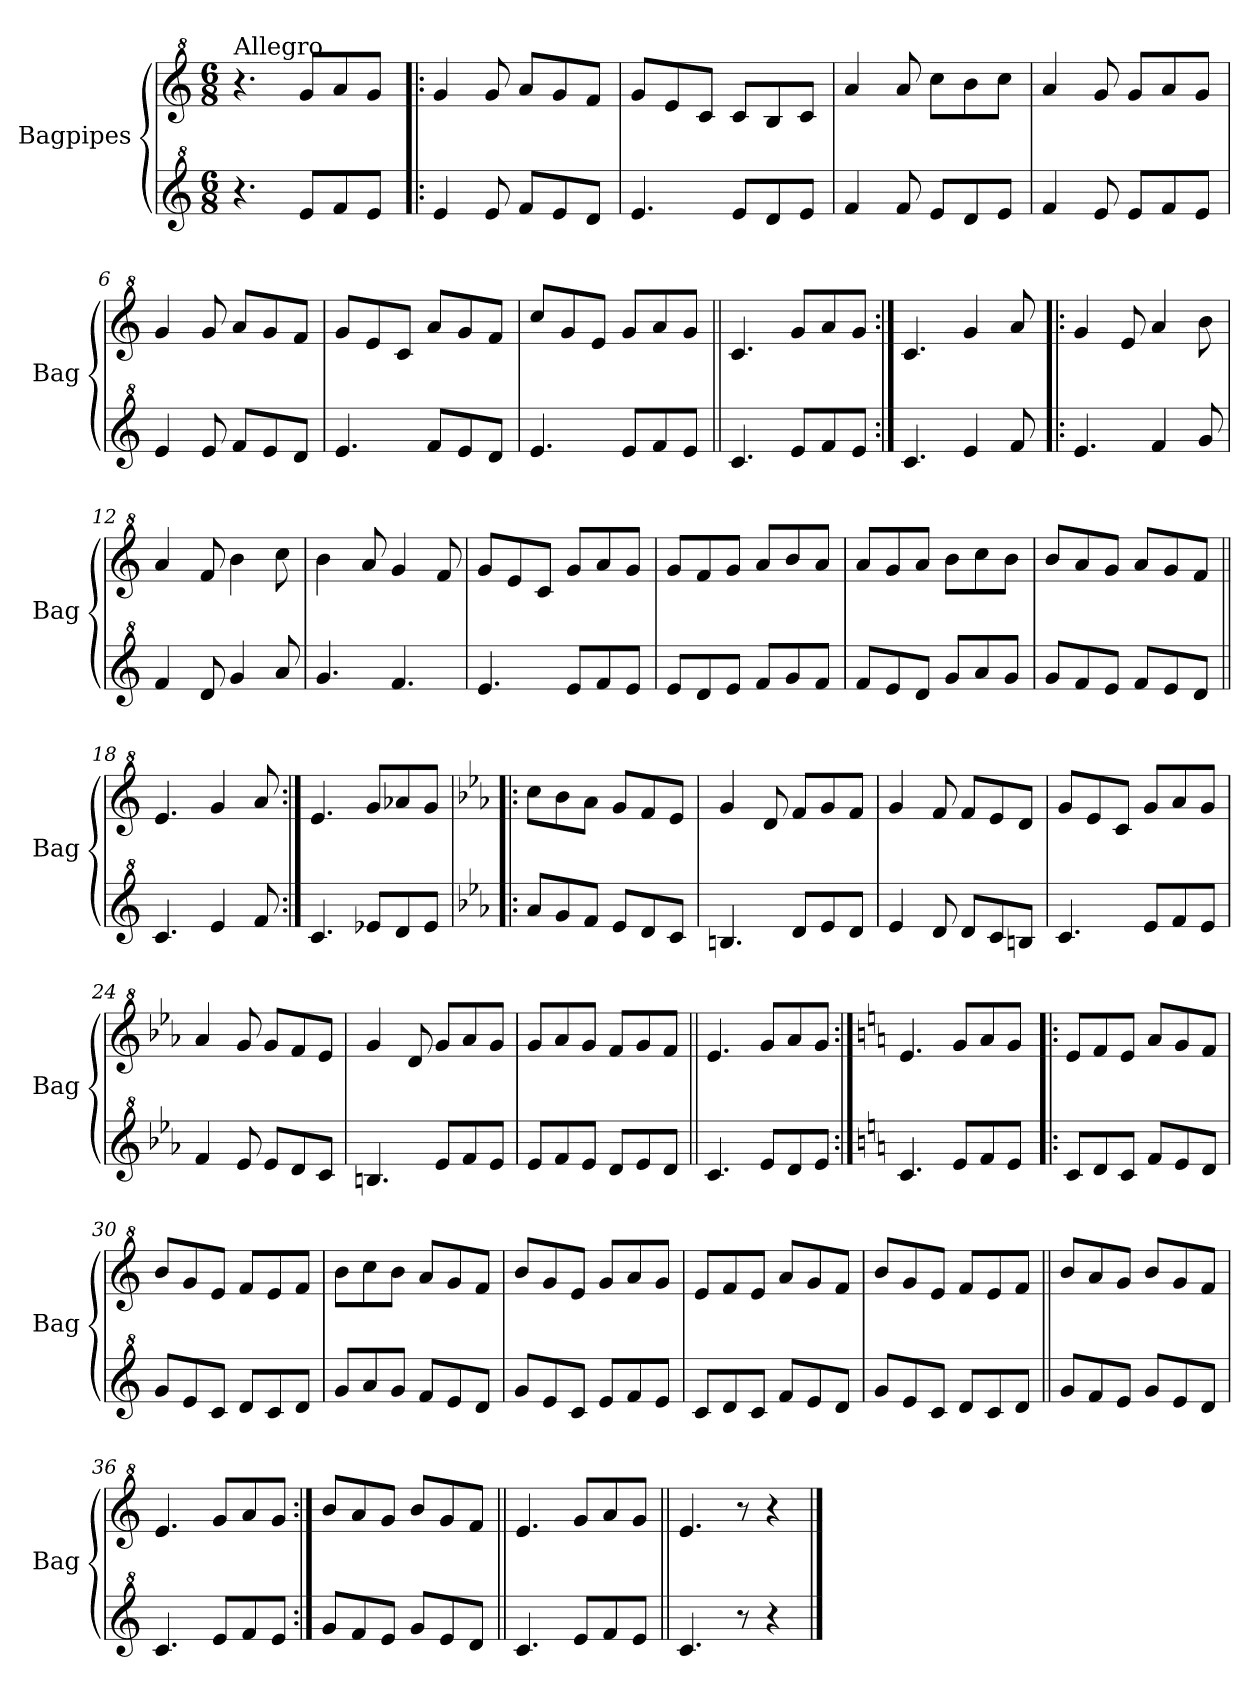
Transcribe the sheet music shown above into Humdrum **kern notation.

**kern	**kern
*part2	*part1
*staff2	*staff1
*I"Bagpipes	*I"Bagpipes
*I'Bag	*I'Bag
*clefG^2	*clefG^2
*k[]	*k[]
*C:	*C:
*M6/8	*M6/8
=1	=1
!	!LO:TX:a:t=Allegro
4.r	4.r
8ee/L	8gg/L
8ff/	8aa/
8ee/J	8gg/J
=2!|:	=2!|:
4ee/	4gg/
8ee/	8gg/
8ff/L	8aa/L
8ee/	8gg/
8dd/J	8ff/J
=3	=3
4.ee/	8gg/L
.	8ee/
.	8cc/J
8ee/L	8cc/L
8dd/	8b/
8ee/J	8cc/J
=4	=4
4ff/	4aa/
8ff/	8aa/
8ee/L	8ccc\L
8dd/	8bb\
8ee/J	8ccc\J
=5	=5
4ff/	4aa/
8ee/	8gg/
8ee/L	8gg/L
8ff/	8aa/
8ee/J	8gg/J
=6	=6
4ee/	4gg/
8ee/	8gg/
8ff/L	8aa/L
8ee/	8gg/
8dd/J	8ff/J
=7	=7
4.ee/	8gg/L
.	8ee/
.	8cc/J
8ff/L	8aa/L
8ee/	8gg/
8dd/J	8ff/J
!!LO:LB:g=z
=8	=8
4.ee/	8ccc/L
.	8gg/
.	8ee/J
8ee/L	8gg/L
8ff/	8aa/
8ee/J	8gg/J
=9||	=9||
4.cc/	4.cc/
8ee/L	8gg/L
8ff/	8aa/
8ee/J	8gg/J
=10:|!	=10:|!
4.cc/	4.cc/
4ee/	4gg/
8ff/	8aa/
=11!|:	=11!|:
4.ee/	4gg/
.	8ee/
4ff/	4aa/
8gg/	8bb\
=12	=12
4ff/	4aa/
8dd/	8ff/
4gg/	4bb\
8aa/	8ccc\
=13	=13
4.gg/	4bb\
.	8aa/
4.ff/	4gg/
.	8ff/
=14	=14
4.ee/	8gg/L
.	8ee/
.	8cc/J
8ee/L	8gg/L
8ff/	8aa/
8ee/J	8gg/J
=15	=15
8ee/L	8gg/L
8dd/	8ff/
8ee/J	8gg/J
8ff/L	8aa/L
8gg/	8bb/
8ff/J	8aa/J
!!LO:LB:g=z
=16	=16
8ff/L	8aa/L
8ee/	8gg/
8dd/J	8aa/J
8gg/L	8bb\L
8aa/	8ccc\
8gg/J	8bb\J
=17	=17
8gg/L	8bb/L
8ff/	8aa/
8ee/J	8gg/J
8ff/L	8aa/L
8ee/	8gg/
8dd/J	8ff/J
=18||	=18||
4.cc/	4.ee/
4ee/	4gg/
8ff/	8aa/
=19:|!	=19:|!
4.cc/	4.ee/
8ee-X/L	8gg/L
8dd/	8aa-X/
8ee-/J	8gg/J
=20!|:	=20!|:
*k[b-e-a-]	*k[b-e-a-]
*E-:	*E-:
8aa-/L	8ccc\L
8gg/	8bb-\
8ff/J	8aa-\J
8ee-/L	8gg/L
8dd/	8ff/
8cc/J	8ee-/J
=21	=21
4.bn/	4gg/
.	8dd/
8dd/L	8ff/L
8ee-/	8gg/
8dd/J	8ff/J
=22	=22
4ee-/	4gg/
8dd/	8ff/
8dd/L	8ff/L
8cc/	8ee-/
8bn/J	8dd/J
!!LO:LB:g=z
=23	=23
4.cc/	8gg/L
.	8ee-/
.	8cc/J
8ee-/L	8gg/L
8ff/	8aa-/
8ee-/J	8gg/J
=24	=24
4ff/	4aa-/
8ee-/	8gg/
8ee-/L	8gg/L
8dd/	8ff/
8cc/J	8ee-/J
=25	=25
4.bn/	4gg/
.	8dd/
8ee-/L	8gg/L
8ff/	8aa-/
8ee-/J	8gg/J
=26	=26
8ee-/L	8gg/L
8ff/	8aa-/
8ee-/J	8gg/J
8dd/L	8ff/L
8ee-/	8gg/
8dd/J	8ff/J
=27||	=27||
4.cc/	4.ee-/
8ee-/L	8gg/L
8dd/	8aa-/
8ee-/J	8gg/J
=28:|!	=28:|!
*k[]	*k[]
*C:	*C:
4.cc/	4.ee/
8ee/L	8gg/L
8ff/	8aa/
8ee/J	8gg/J
=29!|:	=29!|:
8cc/L	8ee/L
8dd/	8ff/
8cc/J	8ee/J
8ff/L	8aa/L
8ee/	8gg/
8dd/J	8ff/J
!!LO:LB:g=z
=30	=30
8gg/L	8bb/L
8ee/	8gg/
8cc/J	8ee/J
8dd/L	8ff/L
8cc/	8ee/
8dd/J	8ff/J
=31	=31
8gg/L	8bb\L
8aa/	8ccc\
8gg/J	8bb\J
8ff/L	8aa/L
8ee/	8gg/
8dd/J	8ff/J
=32	=32
8gg/L	8bb/L
8ee/	8gg/
8cc/J	8ee/J
8ee/L	8gg/L
8ff/	8aa/
8ee/J	8gg/J
=33	=33
8cc/L	8ee/L
8dd/	8ff/
8cc/J	8ee/J
8ff/L	8aa/L
8ee/	8gg/
8dd/J	8ff/J
=34	=34
8gg/L	8bb/L
8ee/	8gg/
8cc/J	8ee/J
8dd/L	8ff/L
8cc/	8ee/
8dd/J	8ff/J
=35||	=35||
8gg/L	8bb/L
8ff/	8aa/
8ee/J	8gg/J
8gg/L	8bb/L
8ee/	8gg/
8dd/J	8ff/J
=36	=36
4.cc/	4.ee/
8ee/L	8gg/L
8ff/	8aa/
8ee/J	8gg/J
!!LO:LB:g=z
=37:|!	=37:|!
8gg/L	8bb/L
8ff/	8aa/
8ee/J	8gg/J
8gg/L	8bb/L
8ee/	8gg/
8dd/J	8ff/J
=38||	=38||
4.cc/	4.ee/
8ee/L	8gg/L
8ff/	8aa/
8ee/J	8gg/J
=39||	=39||
4.cc/	4.ee/
8r	8r
4r	4r
==	==
*-	*-
